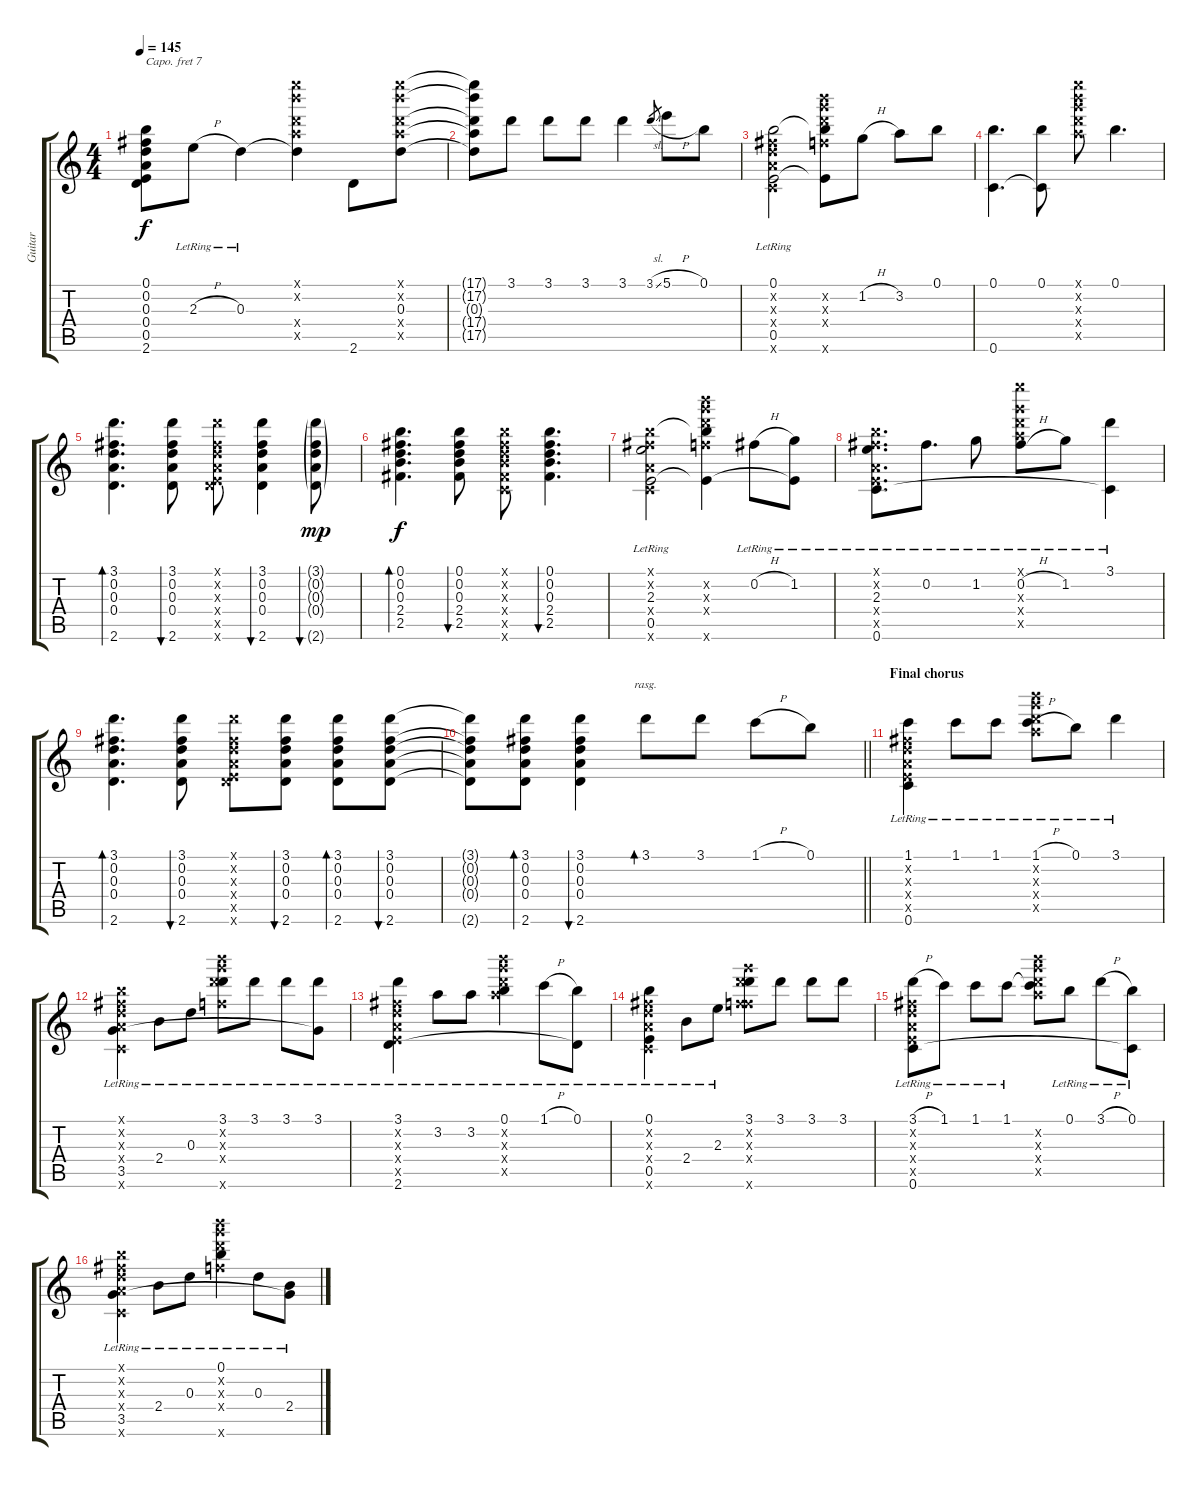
\track ("Guitar" "Guitar") {instrument acousticguitarsteel}
\staff {score tabs}
\capo 7
\tuning (E4 B3 G3 D3 A2 F2) {hide}
\ts (4 4)
\tempo 145
\clef g2
\ks c
(0.1{t} 0.2{t} 0.3{t} 0.4{t} 0.5{t} 2.6{t}).8{dy f} 2.3{h lr}.8 0.3{lr}.4 (17.1{x} 17.2{x} 0.3{t} 17.4{x} 17.5{x}).4 2.6.8 (17.1{x} 17.2{x} 0.3 17.4{x} 17.5{x}).8 |
(17.1{t} 17.2{t} 0.3{t} 17.4{t} 17.5{t}).8 3.1.8 3.1.8 3.1.8 3.1.4 3.1{sl}.8{gr} 5.1{h}.8 0.1.8 |
(0.1{lr} 0.2{x} 0.3{x} 0.4{x} 0.5{lr} 0.6{x}).2 (0.1{t} 17.2{x} 17.3{x} 17.4{x} 0.5{t} 17.6{x}).8 1.2{h}.8 3.2.8 0.1.8 |
(0.1 0.6).4{d} (0.1 0.6{t}).8 (17.1{x} 17.2{x} 17.3{x} 17.4{x} 17.5{x}).8 0.1.4{d} |
(3.1 0.2 0.3 0.4 2.6).4{d bd 30} (3.1 0.2 0.3 0.4 2.6).8{bu 30} (3.1{x} 0.2{x} 0.3{x} 0.4{x} 0.5{x} 2.6{x}).8 (3.1 0.2 0.3 0.4 2.6).4{bu 30} (3.1{g} 0.2{g} 0.3{g} 0.4{g} 2.6{g}).8{bu 30 dy mp} |
(0.1 0.2 0.3 2.4 2.5).4{d bd 30 dy f} (0.1 0.2 0.3 2.4 2.5).8{bu 30} (0.1{x} 0.2{x} 0.3{x} 2.4{x} 2.5{x} 0.6{x}).8 (0.1 0.2 0.3 2.4 2.5).4{d bu 30} |
(0.1{x} 0.2{x} 2.3{lr} 0.4{x} 0.5{lr} 0.6{x}).2 (0.1{t} 17.2{x} 17.3{x} 17.4{x} 0.5{t} 17.6{x}).4 0.2{h lr}.8 (1.2{lr} 0.5{t}).8 |
(0.1{x} 0.2{x} 2.3{lr} 0.4{x} 0.5{x} 0.6{lr}).8{d} 0.2{lr}.8{d} 1.2{lr}.8 (17.1{x} 0.2{h lr} 17.3{x} 17.4{x} 17.5{x}).8 1.2{lr}.8 (3.1{lr} 0.6{t}).4 |
(3.1 0.2 0.3 0.4 2.6).4{d bd 30} (3.1 0.2 0.3 0.4 2.6).8{bu 30} (3.1{x} 0.2{x} 0.3{x} 0.4{x} 0.5{x} 2.6{x}).8 (3.1 0.2 0.3 0.4 2.6).8{bu 30} (3.1 0.2 0.3 0.4 2.6).8{bd 30} (3.1 0.2 0.3 0.4 2.6).8{bu 30} |
\barLineRight lightlight
(3.1{t} 0.2{t} 0.3{t} 0.4{t} 2.6{t}).8 (3.1 0.2 0.3 0.4 2.6).8{bd 30} (3.1 0.2 0.3 0.4 2.6).4{bu 30} 3.1.8{bd 60 rasg ii} 3.1.8 1.1{h}.8 0.1.8 |
\section ("" "Final chorus")
(1.1{lr} 0.2{x} 0.3{x} 0.4{x} 0.5{x} 0.6{lr}).4 1.1{lr}.8 1.1{lr}.8 (1.1{h lr} 17.2{x} 17.3{x} 17.4{x} 17.5{x}).8 0.1{lr}.8 3.1{lr}.4 |
(0.1{x} 0.2{x} 0.3{x} 0.4{x} 3.5{lr} 0.6{x}).4 2.4{lr}.8 0.3{lr}.8 (3.1{lr} 17.2{x} 17.3{x} 17.4{x} 17.6{x}).8 3.1{lr}.8 3.1{lr}.8 (3.1{lr} 3.5{t}).8 |
(3.1{lr} 0.2{x} 0.3{x} 0.4{x} 0.5{x} 2.6{lr}).4 3.2{lr}.8 3.2{lr}.8 (0.1{lr} 17.2{x} 17.3{x} 17.4{x} 17.5{x}).4 1.1{h lr}.8 (0.1{lr} 2.6{t}).8 |
(0.1{lr} 0.2{x} 0.3{x} 0.4{x} 0.5{lr} 0.6{x}).4 2.4{lr}.8 2.3{lr}.8 (3.1 0.2{x} 17.3{x} 17.4{x} 17.6{x}).8 3.1.8 3.1.8 3.1.8 |
(3.1{h lr} 0.2{x} 0.3{x} 0.4{x} 0.5{x} 0.6{lr}).8 1.1{lr}.8 1.1{lr}.8 1.1{lr}.8 (1.1{t} 17.2{x} 17.3{x} 17.4{x} 17.5{x}).8 0.1{lr}.8 3.1{h lr}.8 (0.1{lr} 0.6{t}).8 |
(0.1{x} 0.2{x} 0.3{x} 0.4{x} 3.5{lr} 0.6{x}).4 2.4{lr}.8 0.3{lr}.8 (0.1{lr} 17.2{x} 17.3{x} 17.4{x} 17.6{x}).4 0.3{lr}.8 (2.4{lr} 3.5{t}).8
